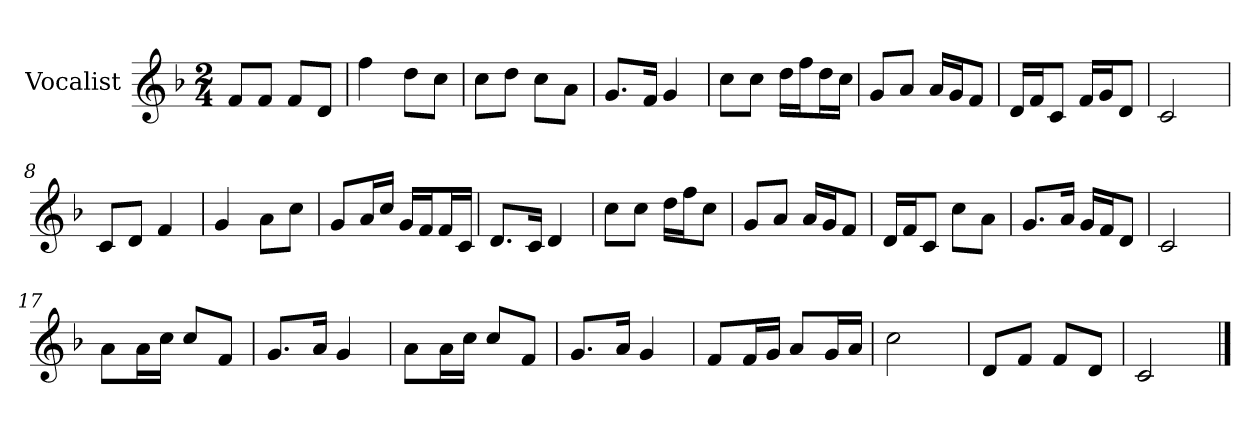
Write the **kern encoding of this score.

**kern
*part1
*staff1
*I"Vocalist
*k[b-]
*F:
*M2/4
=
8fL
8fJ
8fL
8dJ
=1
4ff
8ddL
8ccJ
=2
8ccL
8ddJ
8ccL
8aJ
=3
8.gL
16fJk
4g
=4
8ccL
8ccJ
16ddLL
16ffJ
16ddL
16ccJJ
=5
8gL
8aJ
16aLL
16gJ
8fJ
=6
16dLL
16fJ
8cJ
16fLL
16gJ
8dJ
=7
2c
=8
8cL
8dJ
4f
=9
4g
8aL
8ccJ
=10
8gL
16aL
16ccJJ
16gLL
16fJ
16fL
16cJJ
=11
8.dL
16cJk
4d
=12
8ccL
8ccJ
16ddLL
16ffJ
8ccJ
=13
8gL
8aJ
16aLL
16gJ
8fJ
=14
16dLL
16fJ
8cJ
8ccL
8aJ
=15
8.gL
16aJk
16gLL
16fJ
8dJ
=16
2c
=17
8aL
16aL
16ccJJ
8ccL
8fJ
=18
8.gL
16aJk
4g
=19
8aL
16aL
16ccJJ
8ccL
8fJ
=20
8.gL
16aJk
4g
=21
8fL
16fL
16gJJ
8aL
16gL
16aJJ
=22
2cc
=23
8dL
8fJ
8fL
8dJ
=24
2c
==
*-
